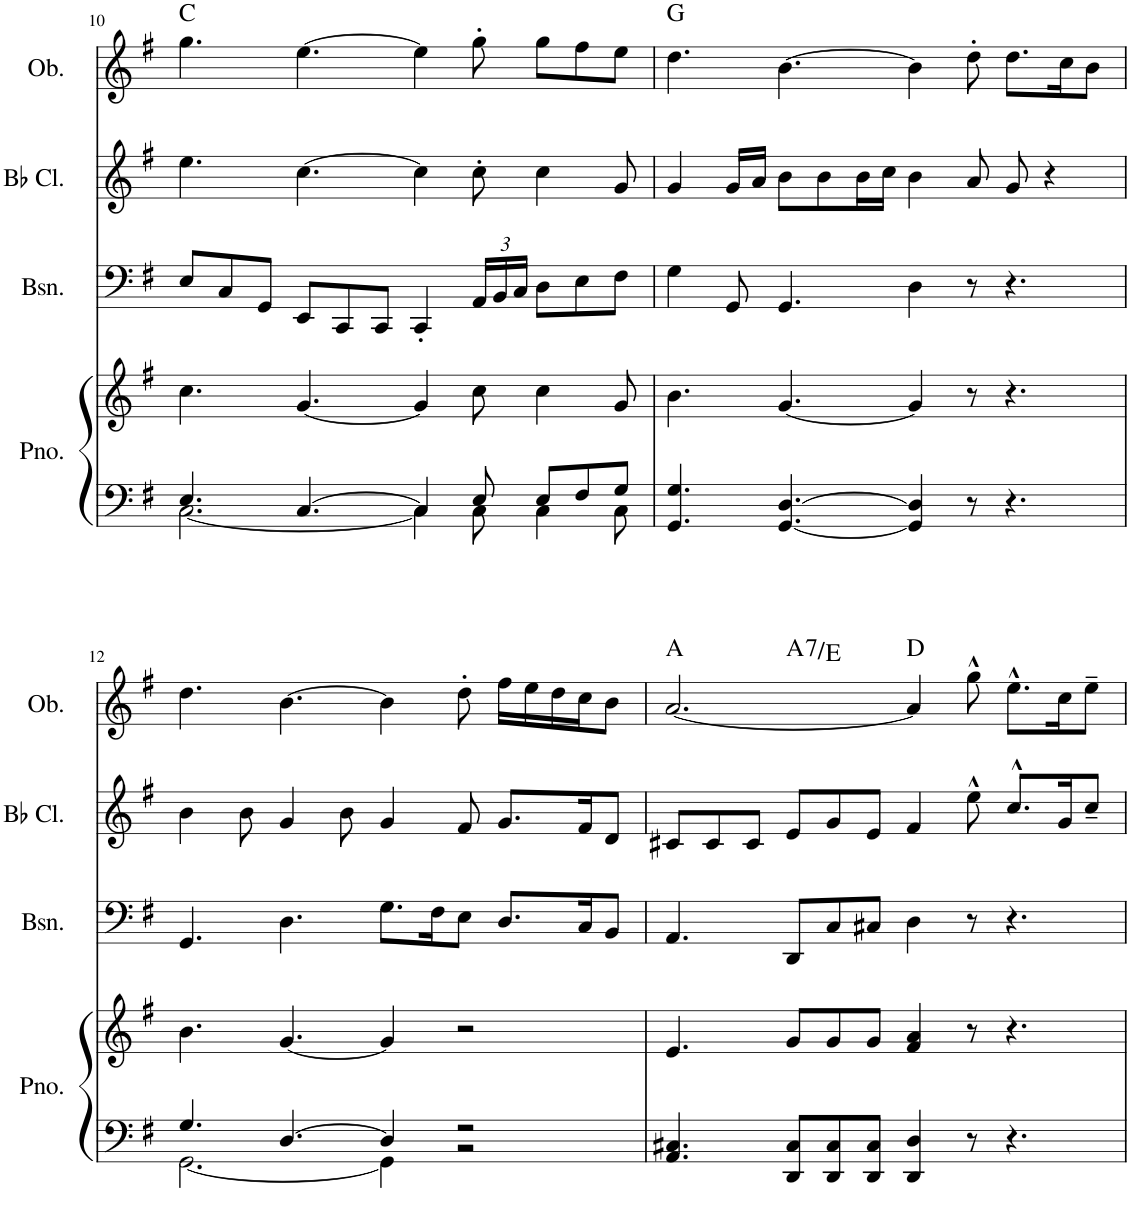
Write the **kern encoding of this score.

**kern	**kern	**kern	**kern	**kern	**harte
*part4	*part4	*part3	*part2	*part1	*part1
*staff5	*staff4	*staff3	*staff2	*staff1	*
*I"Piano	*	*I"Bassoon	*I"Bb Clarinet	*I"Oboe	*
*I'Pno.	*	*I'Bsn.	*I'Bb Cl.	*I'Ob.	*
!!LO:PB:g=z
*clefF4	*clefG2	*clefF4	*clefG2	*clefG2	*
*	*	*	*ITrd1c2	*	*
*k[f#]	*k[f#]	*k[f#]	*k[f#]	*k[f#]	*
*M12/8	*M12/8	*M12/8	*M12/8	*M12/8	*
=10	=10	=10	=10	=10	=10
*^	*	*	*	*	*
4.E/	[2.C\	4.cc\	8E/L	4.ee\	4.gg\	C:maj
.	.	.	8C/	.	.	.
.	.	.	8GG/J	.	.	.
[4.C/	.	[4.g/	8EE/L	[4.cc\	[4.ee\	.
.	.	.	8CC/	.	.	.
.	.	.	8CC/J	.	.	.
4C/]	4C\]	4g/]	4CC'/	4cc\]	4ee\]	.
*	*	*	*Xbrackettup	*	*	*
8E/	8C\	8cc\	24AA/LL	8cc'\	8gg'\	.
.	.	.	24BB/	.	.	.
.	.	.	24C/JJ	.	.	.
8E/L	4C\	4cc\	8D\L	4cc\	8gg\L	.
8F#/	.	.	8E\	.	8ff#\	.
8G/J	8C\	8g/	8F#\J	8g/	8ee\J	.
*v	*v	*	*	*	*	*
=11	=11	=11	=11	=11	=11
4.GG/ 4.G/	4.b\	4G\	4g/	4.dd\	G:maj
.	.	8GG/	16g/LL	.	.
.	.	.	16a/JJ	.	.
[4.GG/ [4.D/	[4.g/	4.GG/	8b\L	[4.b\	.
.	.	.	8b\	.	.
.	.	.	16b\L	.	.
.	.	.	16cc\JJ	.	.
4GG/] 4D/]	4g/]	4D\	4b\	4b\]	.
8r	8r	8r	8a/	8dd'\	.
4.r	4.r	4.r	8g/	8.dd\L	.
.	.	.	4r	.	.
.	.	.	.	16cc\K	.
.	.	.	.	8b\J	.
!!LO:LB:g=z
=12	=12	=12	=12	=12	=12
*^	*	*	*	*	*
4.G/	[2.GG\	4.b\	4.GG/	4b\	4.dd\	.
.	.	.	.	8b\	.	.
[4.D/	.	[4.g/	4.D\	4g/	[4.b\	.
.	.	.	.	8b\	.	.
4D/]	4GG\]	4g/]	8.G\L	4g/	4b\]	.
.	.	.	16F#\K	.	.	.
2r	2r	2r	8E\J	8f#/	8dd'\	.
.	.	.	8.D/L	8.g/L	16ff#\LL	.
.	.	.	.	.	16ee\	.
.	.	.	.	.	16dd\	.
.	.	.	16C/K	16f#/K	16cc\J	.
.	.	.	8BB/J	8d/J	8b\J	.
*v	*v	*	*	*	*	*
=13	=13	=13	=13	=13	=13
*	*	*	*	*^	*
4.AA/ 4.C#X/	4.e/	4.AA/	8c#X/L	[2.a/	4.ryy	A:maj
.	.	.	8c#/	.	.	.
.	.	.	8c#/J	.	.	.
!	!	!	!	!	!	!LO:H:kt=7
8DD/ 8C#/L	8g/L	8DD/L	8e/L	.	1ryy	A:7/5
8DD/ 8C#/	8g/	8C/	8g/	.	.	.
8DD/ 8C#/J	8g/J	8C#X/J	8e/J	.	.	.
4DD/ 4D/	4f#/ 4a/	4D\	4f#/	4a/]	.	D:maj
8r	8r	8r	8ee^^\	8gg^^\	.	.
4.r	4.r	4.r	8.cc^^/L	8.ee^^\L	.	.
.	.	.	16g/K	16cc\K	.	.
.	.	.	8cc~/J	8ee~\J	8ryy	.
*	*	*	*	*v	*v	*
=	=	=	=	=	=
*-	*-	*-	*-	*-	*-
